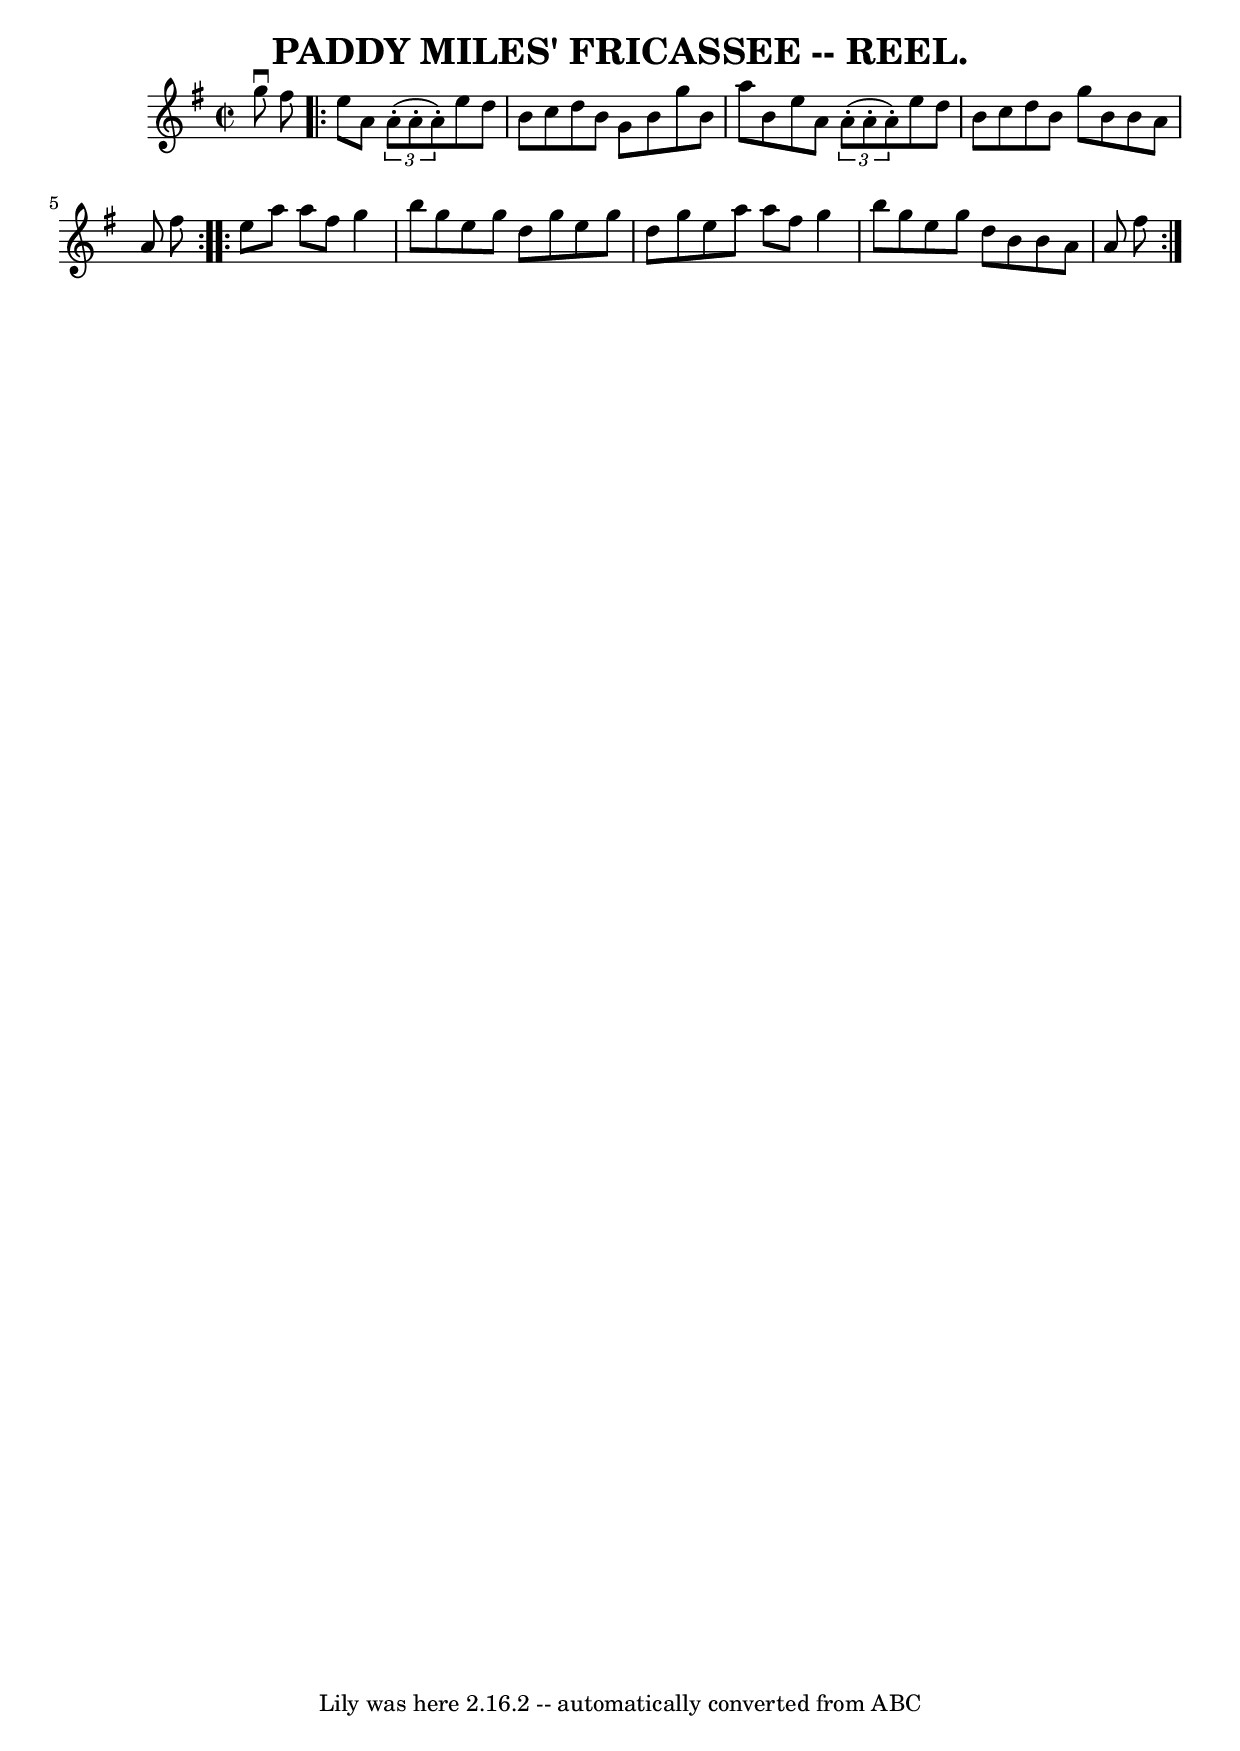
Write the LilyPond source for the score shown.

\version "2.16.2"
\include "Mammoth.ily"
\header {
  crossRefNumber = "7"
  footnotes = ""
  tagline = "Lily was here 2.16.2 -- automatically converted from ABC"
  title = "PADDY MILES' FRICASSEE -- REEL."

}
voicedefault =  {


  \override Staff.TimeSignature #'style = #'C
  \time 2/2 
  \key g \major
  g''8^\downbow fis''8  
  \repeat volta 2 {
    e''8    
    a'8    \times 2/3 { a'8 (-. a'8-. a'8-.) 
		      } e''8 d''8 b'8         c''8   |
    d''8 b'8 g'8 b'8 g''8 b'8 a''8 b'8   |
    e''8 a'8    \times 2/3 { a'8 (-. a'8-. a'8-.) 
			   } e''8       d''8 b'8 c''8   |
    d''8 b'8 g''8 b'8 b'8 a'8    
    a'8 fis''8  
  }     
  \repeat volta 2 {
    e''8 a''8 a''8 fis''8 g''4      b''8 g''8   |
    e''8 g''8 d''8 g''8 e''8 g''8         d''8 g''8   |
    e''8 a''8 a''8 fis''8 g''4 b''8 g''8  |
    e''8 g''8 d''8 b'8 b'8 a'8 a'8 fis''8  
  }   

}

\score{
  <<

    \context Staff="default"
    {
      \voicedefault 
      
    }

  >>
  \layout {
    
  }
  \midi {
  }

}
